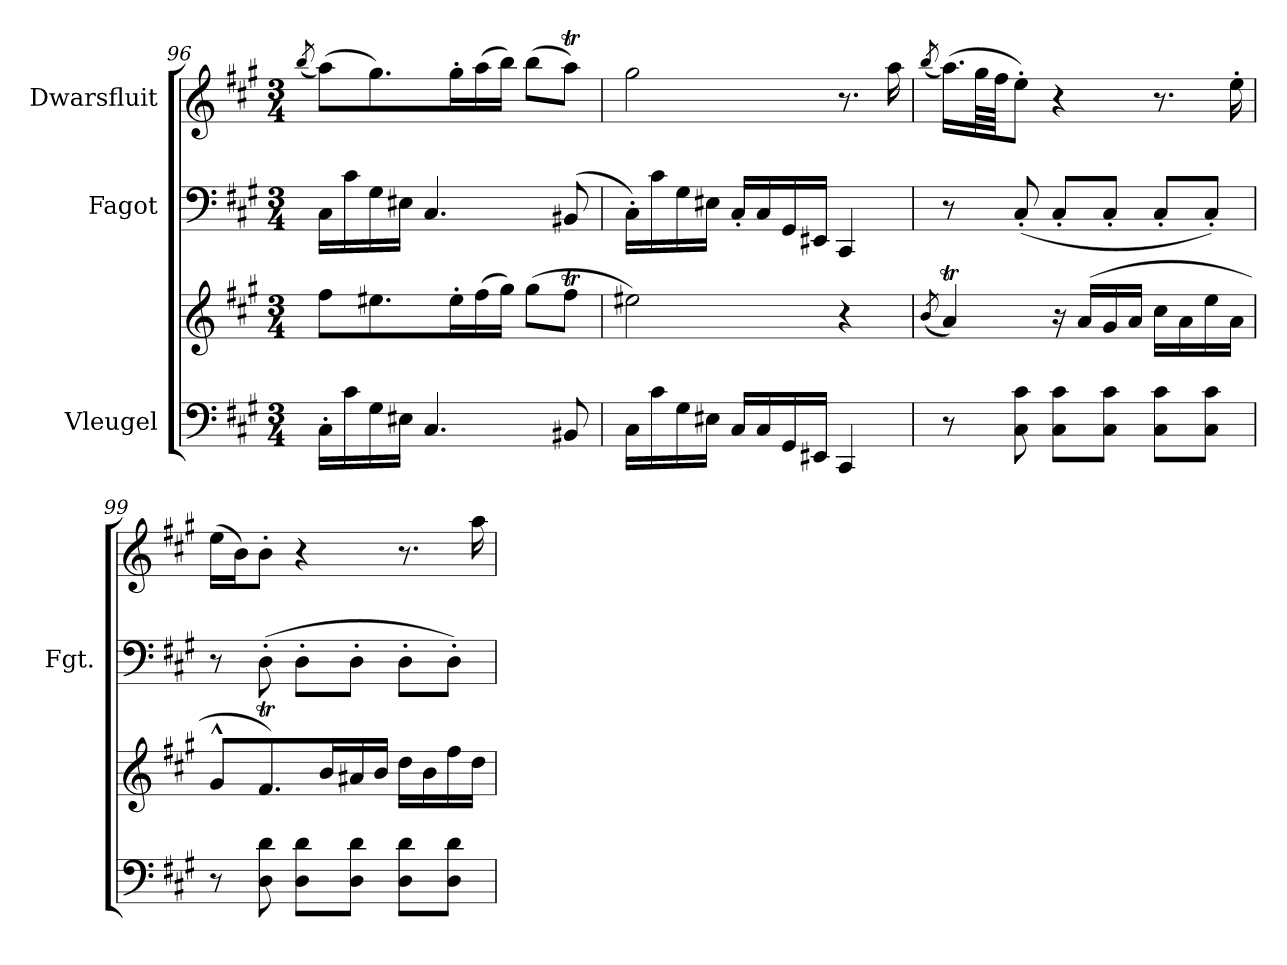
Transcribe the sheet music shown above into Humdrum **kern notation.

**kern	**kern	**kern	**kern
*part3	*part3	*part2	*part1
*staff4	*staff3	*staff2	*staff1
*I"Vleugel	*	*I"Fagot	*I"Dwarsfluit
*	*	*I'Fgt.	*
*clefF4	*clefG2	*clefF4	*clefG2
*k[f#c#g#]	*k[f#c#g#]	*k[f#c#g#]	*k[f#c#g#]
*M3/4	*M3/4	*M3/4	*M3/4
=96	=96	=96	=96
.	.	.	(8qbb/
16C#'\LL	8ff#\L	16C#\LL	(8aa\L)
16c#\	.	16c#\	.
16G#\	8.ee#X\	16G#\	8.gg#\)
16E#X\JJ	.	16E#X\JJ	.
4.C#/	.	4.C#/	.
.	16ee#'\L	.	16gg#'\L
.	(16ff#\	.	(16aa\
.	16gg#\JJ)	.	16bb\JJ)
.	(8gg#\L	.	(8bb\L
8BB#X/	8ff#T\J	(8BB#X/	8aaT\J)
=97	=97	=97	=97
16C#\LL	2ee#X\)	16C#'\LL)	2gg#\
16c#\	.	16c#\	.
16G#\	.	16G#\	.
16E#X\JJ	.	16E#X\JJ	.
16C#/LL	.	16C#'/LL	.
16C#/	.	16C#/	.
16GG#/	.	16GG#/	.
16EE#X/JJ	.	16EE#X/JJ	.
4CC#/	4r	4CC#/	8.r
.	.	.	16aa\
=98	=98	=98	=98
.	(8qb/	.	(8qbb/
8r	4aT/)	8r	(16.aa\LL)
.	.	.	64gg#\LL
.	.	.	64ff#\JJJ
8C#\ 8c#\	.	(8C#'/	8ee'\J)
8C#\ 8c#\L	16r	8C#'/L	4r
.	(16a/LL	.	.
8C#\ 8c#\J	16g#/	8C#'/J	.
.	16a/JJ	.	.
8C#\ 8c#\L	16cc#\LL	8C#'/L	8.r
.	16a\	.	.
8C#\ 8c#\J	16ee\	8C#'/J)	.
.	16a\JJ	.	16ee'\
!!LO:PB:g=z
=99	=99	=99	=99
8r	8g#^^/L	8r	(16ee\LL
.	.	.	16b\J)
8D\ 8d\	8.f#T/)	(8D'\	8b'\J
8D\ 8d\L	.	8D'\L	4r
.	16b/L	.	.
8D\ 8d\J	16a#X/	8D'\J	.
.	16b/JJ	.	.
8D\ 8d\L	16dd\LL	8D'\L	8.r
.	16b\	.	.
8D\ 8d\J	16ff#\	8D'\J)	.
.	16dd\JJ	.	16aa\
=	=	=	=
*-	*-	*-	*-
